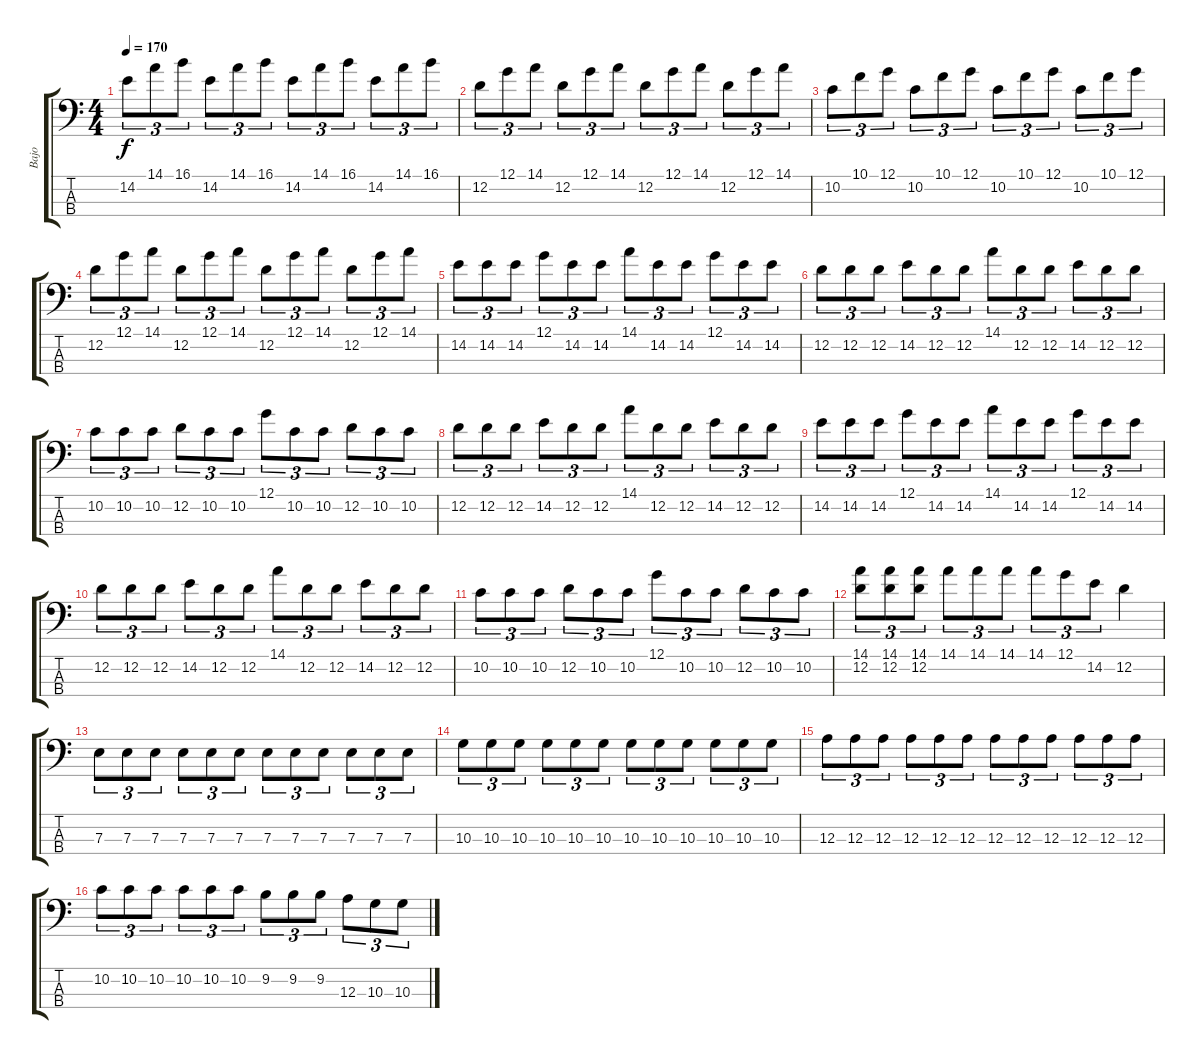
\track ("Bajo" "Bajo") {instrument electricbassfinger}
\staff {score tabs}
\tuning (G2 D2 A1 E1) {hide}
\ts (4 4)
\tempo 170
\clef f4
\ks c
14.2.8{tu (3 2) dy f} 14.1.8{tu (3 2)} 16.1.8{tu (3 2)} 14.2.8{tu (3 2)} 14.1.8{tu (3 2)} 16.1.8{tu (3 2)} 14.2.8{tu (3 2)} 14.1.8{tu (3 2)} 16.1.8{tu (3 2)} 14.2.8{tu (3 2)} 14.1.8{tu (3 2)} 16.1.8{tu (3 2)} |
12.2.8{tu (3 2)} 12.1.8{tu (3 2)} 14.1.8{tu (3 2)} 12.2.8{tu (3 2)} 12.1.8{tu (3 2)} 14.1.8{tu (3 2)} 12.2.8{tu (3 2)} 12.1.8{tu (3 2)} 14.1.8{tu (3 2)} 12.2.8{tu (3 2)} 12.1.8{tu (3 2)} 14.1.8{tu (3 2)} |
10.2.8{tu (3 2)} 10.1.8{tu (3 2)} 12.1.8{tu (3 2)} 10.2.8{tu (3 2)} 10.1.8{tu (3 2)} 12.1.8{tu (3 2)} 10.2.8{tu (3 2)} 10.1.8{tu (3 2)} 12.1.8{tu (3 2)} 10.2.8{tu (3 2)} 10.1.8{tu (3 2)} 12.1.8{tu (3 2)} |
12.2.8{tu (3 2)} 12.1.8{tu (3 2)} 14.1.8{tu (3 2)} 12.2.8{tu (3 2)} 12.1.8{tu (3 2)} 14.1.8{tu (3 2)} 12.2.8{tu (3 2)} 12.1.8{tu (3 2)} 14.1.8{tu (3 2)} 12.2.8{tu (3 2)} 12.1.8{tu (3 2)} 14.1.8{tu (3 2)} |
14.2.8{tu (3 2)} 14.2.8{tu (3 2)} 14.2.8{tu (3 2)} 12.1.8{tu (3 2)} 14.2.8{tu (3 2)} 14.2.8{tu (3 2)} 14.1.8{tu (3 2)} 14.2.8{tu (3 2)} 14.2.8{tu (3 2)} 12.1.8{tu (3 2)} 14.2.8{tu (3 2)} 14.2.8{tu (3 2)} |
12.2.8{tu (3 2)} 12.2.8{tu (3 2)} 12.2.8{tu (3 2)} 14.2.8{tu (3 2)} 12.2.8{tu (3 2)} 12.2.8{tu (3 2)} 14.1.8{tu (3 2)} 12.2.8{tu (3 2)} 12.2.8{tu (3 2)} 14.2.8{tu (3 2)} 12.2.8{tu (3 2)} 12.2.8{tu (3 2)} |
10.2.8{tu (3 2)} 10.2.8{tu (3 2)} 10.2.8{tu (3 2)} 12.2.8{tu (3 2)} 10.2.8{tu (3 2)} 10.2.8{tu (3 2)} 12.1.8{tu (3 2)} 10.2.8{tu (3 2)} 10.2.8{tu (3 2)} 12.2.8{tu (3 2)} 10.2.8{tu (3 2)} 10.2.8{tu (3 2)} |
12.2.8{tu (3 2)} 12.2.8{tu (3 2)} 12.2.8{tu (3 2)} 14.2.8{tu (3 2)} 12.2.8{tu (3 2)} 12.2.8{tu (3 2)} 14.1.8{tu (3 2)} 12.2.8{tu (3 2)} 12.2.8{tu (3 2)} 14.2.8{tu (3 2)} 12.2.8{tu (3 2)} 12.2.8{tu (3 2)} |
14.2.8{tu (3 2)} 14.2.8{tu (3 2)} 14.2.8{tu (3 2)} 12.1.8{tu (3 2)} 14.2.8{tu (3 2)} 14.2.8{tu (3 2)} 14.1.8{tu (3 2)} 14.2.8{tu (3 2)} 14.2.8{tu (3 2)} 12.1.8{tu (3 2)} 14.2.8{tu (3 2)} 14.2.8{tu (3 2)} |
12.2.8{tu (3 2)} 12.2.8{tu (3 2)} 12.2.8{tu (3 2)} 14.2.8{tu (3 2)} 12.2.8{tu (3 2)} 12.2.8{tu (3 2)} 14.1.8{tu (3 2)} 12.2.8{tu (3 2)} 12.2.8{tu (3 2)} 14.2.8{tu (3 2)} 12.2.8{tu (3 2)} 12.2.8{tu (3 2)} |
10.2.8{tu (3 2)} 10.2.8{tu (3 2)} 10.2.8{tu (3 2)} 12.2.8{tu (3 2)} 10.2.8{tu (3 2)} 10.2.8{tu (3 2)} 12.1.8{tu (3 2)} 10.2.8{tu (3 2)} 10.2.8{tu (3 2)} 12.2.8{tu (3 2)} 10.2.8{tu (3 2)} 10.2.8{tu (3 2)} |
(14.1 12.2).8{tu (3 2)} (14.1 12.2).8{tu (3 2)} (14.1 12.2).8{tu (3 2)} 14.1.8{tu (3 2)} 14.1.8{tu (3 2)} 14.1.8{tu (3 2)} 14.1.8{tu (3 2)} 12.1.8{tu (3 2)} 14.2.8{tu (3 2)} 12.2.4 |
7.3.8{tu (3 2)} 7.3.8{tu (3 2)} 7.3.8{tu (3 2)} 7.3.8{tu (3 2)} 7.3.8{tu (3 2)} 7.3.8{tu (3 2)} 7.3.8{tu (3 2)} 7.3.8{tu (3 2)} 7.3.8{tu (3 2)} 7.3.8{tu (3 2)} 7.3.8{tu (3 2)} 7.3.8{tu (3 2)} |
10.3.8{tu (3 2)} 10.3.8{tu (3 2)} 10.3.8{tu (3 2)} 10.3.8{tu (3 2)} 10.3.8{tu (3 2)} 10.3.8{tu (3 2)} 10.3.8{tu (3 2)} 10.3.8{tu (3 2)} 10.3.8{tu (3 2)} 10.3.8{tu (3 2)} 10.3.8{tu (3 2)} 10.3.8{tu (3 2)} |
12.3.8{tu (3 2)} 12.3.8{tu (3 2)} 12.3.8{tu (3 2)} 12.3.8{tu (3 2)} 12.3.8{tu (3 2)} 12.3.8{tu (3 2)} 12.3.8{tu (3 2)} 12.3.8{tu (3 2)} 12.3.8{tu (3 2)} 12.3.8{tu (3 2)} 12.3.8{tu (3 2)} 12.3.8{tu (3 2)} |
10.2.8{tu (3 2)} 10.2.8{tu (3 2)} 10.2.8{tu (3 2)} 10.2.8{tu (3 2)} 10.2.8{tu (3 2)} 10.2.8{tu (3 2)} 9.2.8{tu (3 2)} 9.2.8{tu (3 2)} 9.2.8{tu (3 2)} 12.3.8{tu (3 2)} 10.3.8{tu (3 2)} 10.3.8{tu (3 2)}
